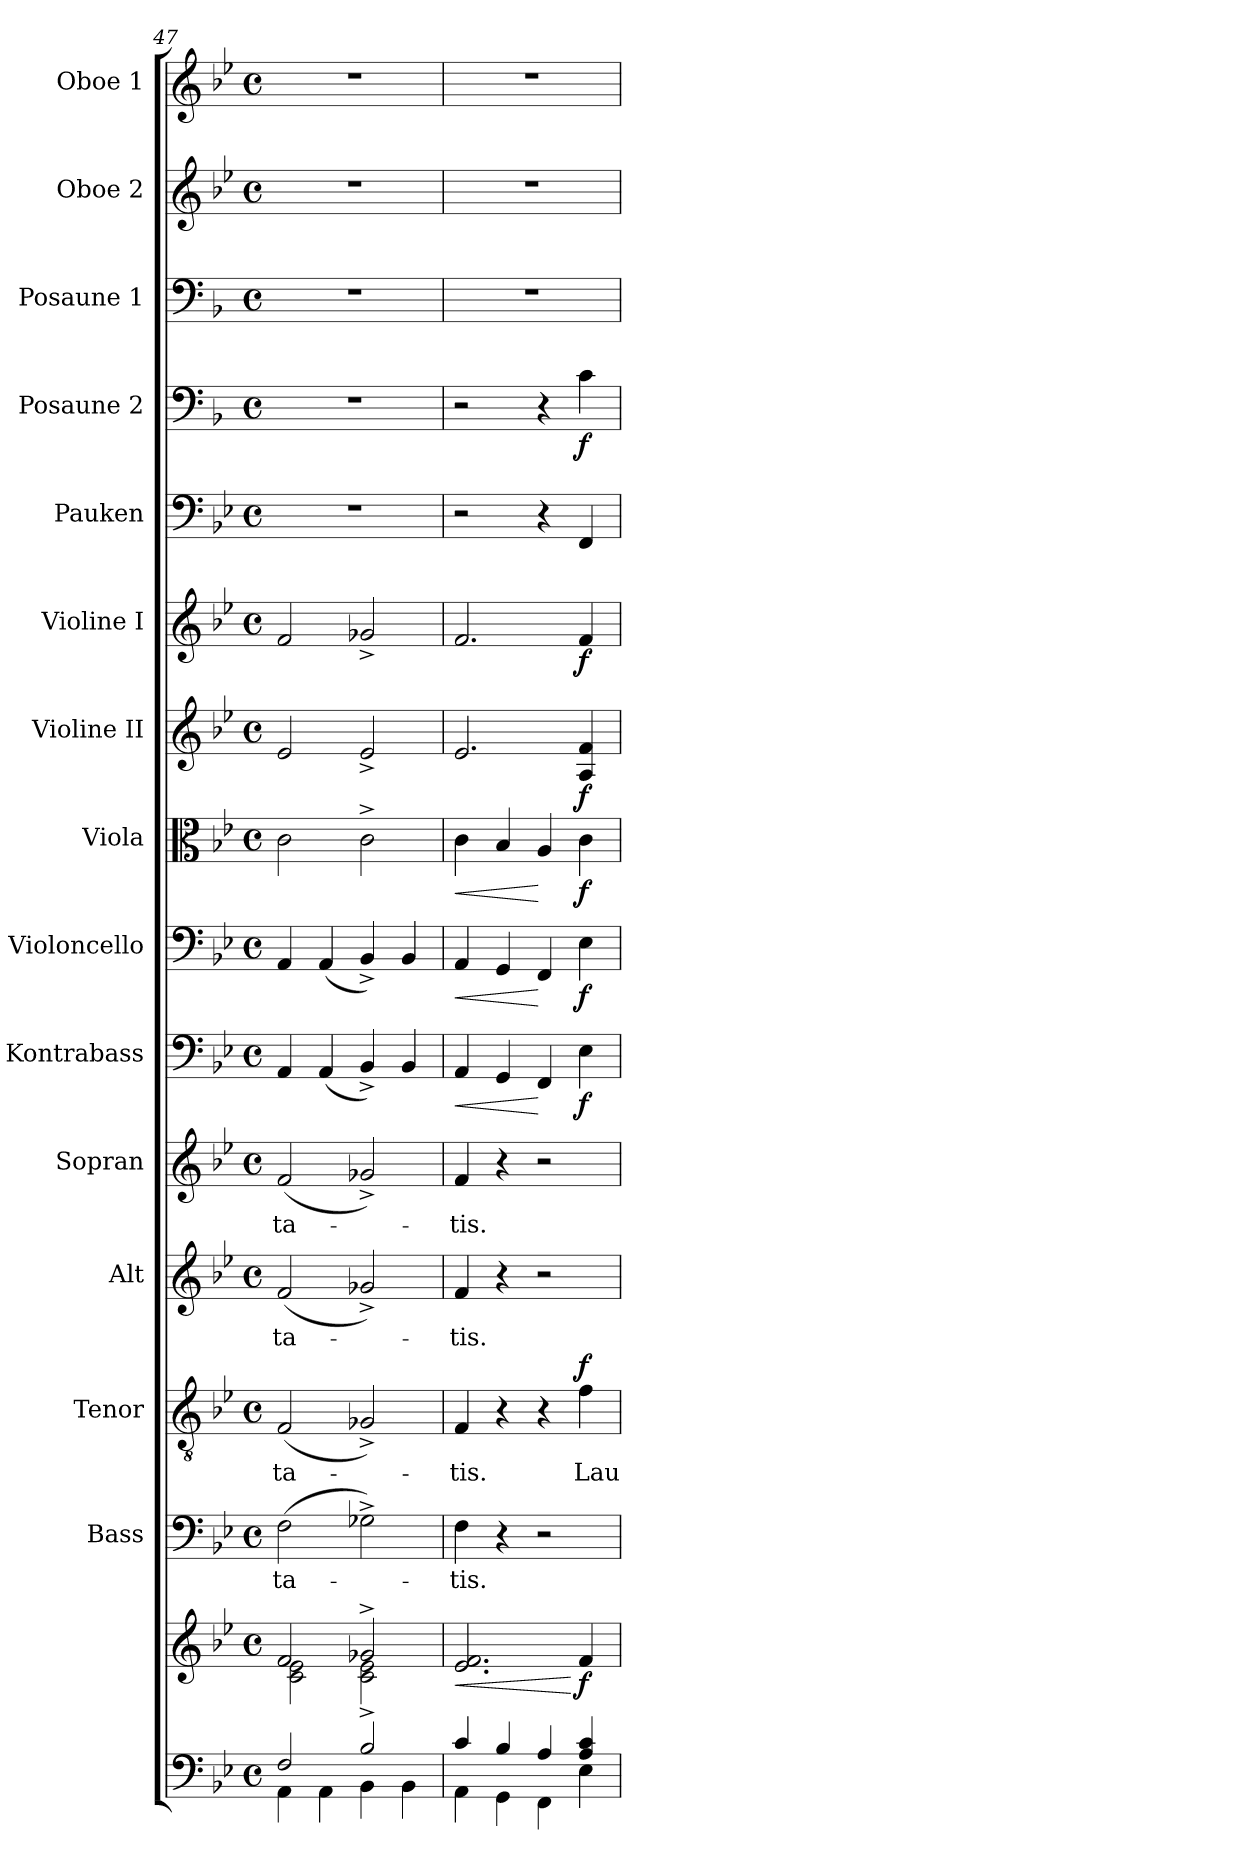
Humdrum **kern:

**kern	**kern	**dynam	**kern	**text	**kern	**text	**dynam	**kern	**text	**kern	**text	**kern	**dynam	**kern	**dynam	**kern	**dynam	**kern	**dynam	**kern	**dynam	**kern	**kern	**dynam	**kern	**kern	**kern
*part15	*part15	*part15	*part14	*part14	*part13	*part13	*part13	*part12	*part12	*part11	*part11	*part10	*part10	*part9	*part9	*part8	*part8	*part7	*part7	*part6	*part6	*part5	*part4	*part4	*part3	*part2	*part1
*staff16	*staff15	*staff15/16	*staff14	*staff14	*staff13	*staff13	*staff13	*staff12	*staff12	*staff11	*staff11	*staff10	*staff10	*staff9	*staff9	*staff8	*staff8	*staff7	*staff7	*staff6	*staff6	*staff5	*staff4	*staff4	*staff3	*staff2	*staff1
*	*	*	*I"Bass	*	*I"Tenor	*	*	*I"Alt	*	*I"Sopran	*	*I"Kontrabass	*	*I"Violoncello	*	*I"Viola	*	*I"Violine II	*	*I"Violine I	*	*I"Pauken	*I"Posaune 2	*	*I"Posaune 1	*I"Oboe 2	*I"Oboe 1
*	*	*	*I'B.	*	*I'T.	*	*	*I'A.	*	*I'S.	*	*I'Kb.	*	*I'Vc.	*	*I'Vla.	*	*I'Vl. II	*	*I'Vl. I	*	*I'Pk.	*I'Pos. 2	*	*I'Pos. 1	*I'Ob. 2	*I'Ob. 1
*clefF4	*clefG2	*	*clefF4	*	*clefGv2	*	*	*clefG2	*	*clefG2	*	*clefF4	*	*clefF4	*	*clefC3	*	*clefG2	*	*clefG2	*	*clefF4	*clefF4	*	*clefF4	*clefG2	*clefG2
*	*	*	*	*	*	*	*	*	*	*	*	*ITrd7c12	*	*	*	*	*	*	*	*	*	*	*ITrd4c7	*	*ITrd4c7	*	*
*k[b-e-]	*k[b-e-]	*	*k[b-e-]	*	*k[b-e-]	*	*	*k[b-e-]	*	*k[b-e-]	*	*k[b-e-]	*	*k[b-e-]	*	*k[b-e-]	*	*k[b-e-]	*	*k[b-e-]	*	*k[b-e-]	*k[b-e-]	*	*k[b-e-]	*k[b-e-]	*k[b-e-]
*B-:	*B-:	*	*B-:	*	*B-:	*	*	*B-:	*	*B-:	*	*B-:	*	*B-:	*	*B-:	*	*B-:	*	*B-:	*	*B-:	*B-:	*	*B-:	*B-:	*B-:
*M4/4	*M4/4	*	*M4/4	*	*M4/4	*	*	*M4/4	*	*M4/4	*	*M4/4	*	*M4/4	*	*M4/4	*	*M4/4	*	*M4/4	*	*M4/4	*M4/4	*	*M4/4	*M4/4	*M4/4
*met(c)	*met(c)	*	*met(c)	*	*met(c)	*	*	*met(c)	*	*met(c)	*	*met(c)	*	*met(c)	*	*met(c)	*	*met(c)	*	*met(c)	*	*met(c)	*met(c)	*	*met(c)	*met(c)	*met(c)
=47	=47	=47	=47	=47	=47	=47	=47	=47	=47	=47	=47	=47	=47	=47	=47	=47	=47	=47	=47	=47	=47	=47	=47	=47	=47	=47	=47
*^	*^	*	*	*	*	*	*	*	*	*	*	*	*	*	*	*	*	*	*	*	*	*	*	*	*	*	*
!	!	!	!	!	!	!LO:LY:b	!	!LO:LY:b	!	!	!LO:LY:b	!	!LO:LY:b	!	!	!	!	!	!	!	!	!	!	!	!	!	!	!	!
2F/	4AA\	2f/	2c\ 2e-\	.	(>2F\	-ta-	(<2F/	-ta-	.	(<2f/	-ta-	(<2f/	-ta-	4AAA/	.	4AA/	.	2c\	.	2e-/	.	2f/	.	1r	1r	.	1r	1r	1r
.	4AA\	.	.	.	.	.	.	.	.	.	.	.	.	(<4AAA/	.	(<4AA/	.	.	.	.	.	.	.	.	.	.	.	.	.
2B-^</	4BB-\	2g-X^>/	2c\ 2e-\	.	2G-X^>\)	.	2G-X^>/)	.	.	2g-X^>/)	.	2g-X^>/)	.	4BBB-^</)	.	4BB-^</)	.	2c^>\	.	2e-^</	.	2g-X^</	.	.	.	.	.	.	.
.	4BB-\	.	.	.	.	.	.	.	.	.	.	.	.	4BBB-/	.	4BB-/	.	.	.	.	.	.	.	.	.	.	.	.	.
*	*	*v	*v	*	*	*	*	*	*	*	*	*	*	*	*	*	*	*	*	*	*	*	*	*	*	*	*	*	*
=48	=48	=48	=48	=48	=48	=48	=48	=48	=48	=48	=48	=48	=48	=48	=48	=48	=48	=48	=48	=48	=48	=48	=48	=48	=48	=48	=48	=48
!	!	!	!LO:HP:b	!	!LO:LY:b	!	!LO:LY:b	!	!	!LO:LY:b	!	!LO:LY:b	!	!LO:HP:b	!	!LO:HP:b	!	!LO:HP:b	!	!	!	!	!	!	!	!	!	!
4c/	4AA\	2.e-/ 2.f/	<	4F\	-tis.	4F/	-tis.	.	4f/	-tis.	4f/	-tis.	4AAA/	<	4AA/	<	4c\	<	2.e-/	.	2.f/	.	2r	2r	.	1r	1r	1r
4B-/	4GG\	.	.	4r	.	4r	.	.	4r	.	4r	.	4GGG/	.	4GG/	.	4B-/	.	.	.	.	.	.	.	.	.	.	.
4A/	4FF\	.	.	2r	.	4r	.	.	2r	.	2r	.	4FFF/	[	4FF/	[	4A/	[	.	.	.	.	4r	4r	.	.	.	.
!	!	!	!LO:DY:n=1:b	!	!	!	!LO:LY:b	!LO:DY:a	!	!	!	!	!	!LO:DY:b	!	!LO:DY:b	!	!LO:DY:b	!	!LO:DY:b	!	!LO:DY:b	!	!	!LO:DY:b	!	!	!
4A/ 4c/	4E-\	4f/	[ f	.	.	4f\	Lau-	f	.	.	.	.	4EE-\	f	4E-\	f	4c\	f	4A/ 4f/	f	4f/	f	4FF/	4F\	f	.	.	.
*v	*v	*	*	*	*	*	*	*	*	*	*	*	*	*	*	*	*	*	*	*	*	*	*	*	*	*	*	*
=	=	=	=	=	=	=	=	=	=	=	=	=	=	=	=	=	=	=	=	=	=	=	=	=	=	=	=
*-	*-	*-	*-	*-	*-	*-	*-	*-	*-	*-	*-	*-	*-	*-	*-	*-	*-	*-	*-	*-	*-	*-	*-	*-	*-	*-	*-
